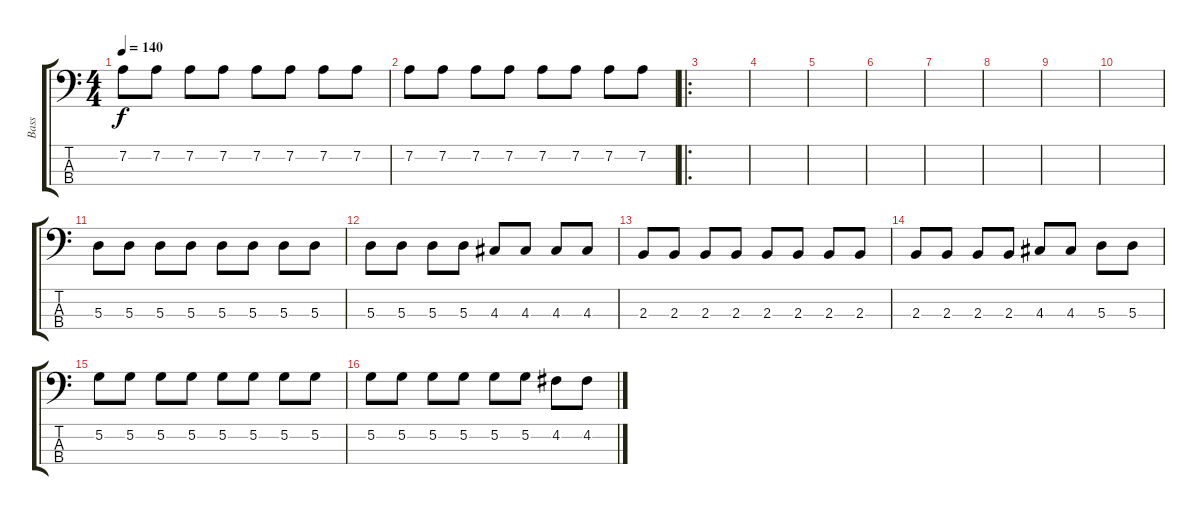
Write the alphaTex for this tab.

\track ("Bass" "Bass") {instrument electricbassfinger}
\staff {score tabs}
\tuning (G2 D2 A1 E1) {hide}
\ts (4 4)
\tempo 140
\clef f4
\ks c
7.2.8{dy f} 7.2.8 7.2.8 7.2.8 7.2.8 7.2.8 7.2.8 7.2.8 |
7.2.8 7.2.8 7.2.8 7.2.8 7.2.8 7.2.8 7.2.8 7.2.8 |
\ro
|
|
|
|
|
|
|
|
5.3.8 5.3.8 5.3.8 5.3.8 5.3.8 5.3.8 5.3.8 5.3.8 |
5.3.8 5.3.8 5.3.8 5.3.8 4.3.8 4.3.8 4.3.8 4.3.8 |
2.3.8 2.3.8 2.3.8 2.3.8 2.3.8 2.3.8 2.3.8 2.3.8 |
2.3.8 2.3.8 2.3.8 2.3.8 4.3.8 4.3.8 5.3.8 5.3.8 |
5.2.8 5.2.8 5.2.8 5.2.8 5.2.8 5.2.8 5.2.8 5.2.8 |
5.2.8 5.2.8 5.2.8 5.2.8 5.2.8 5.2.8 4.2.8 4.2.8
